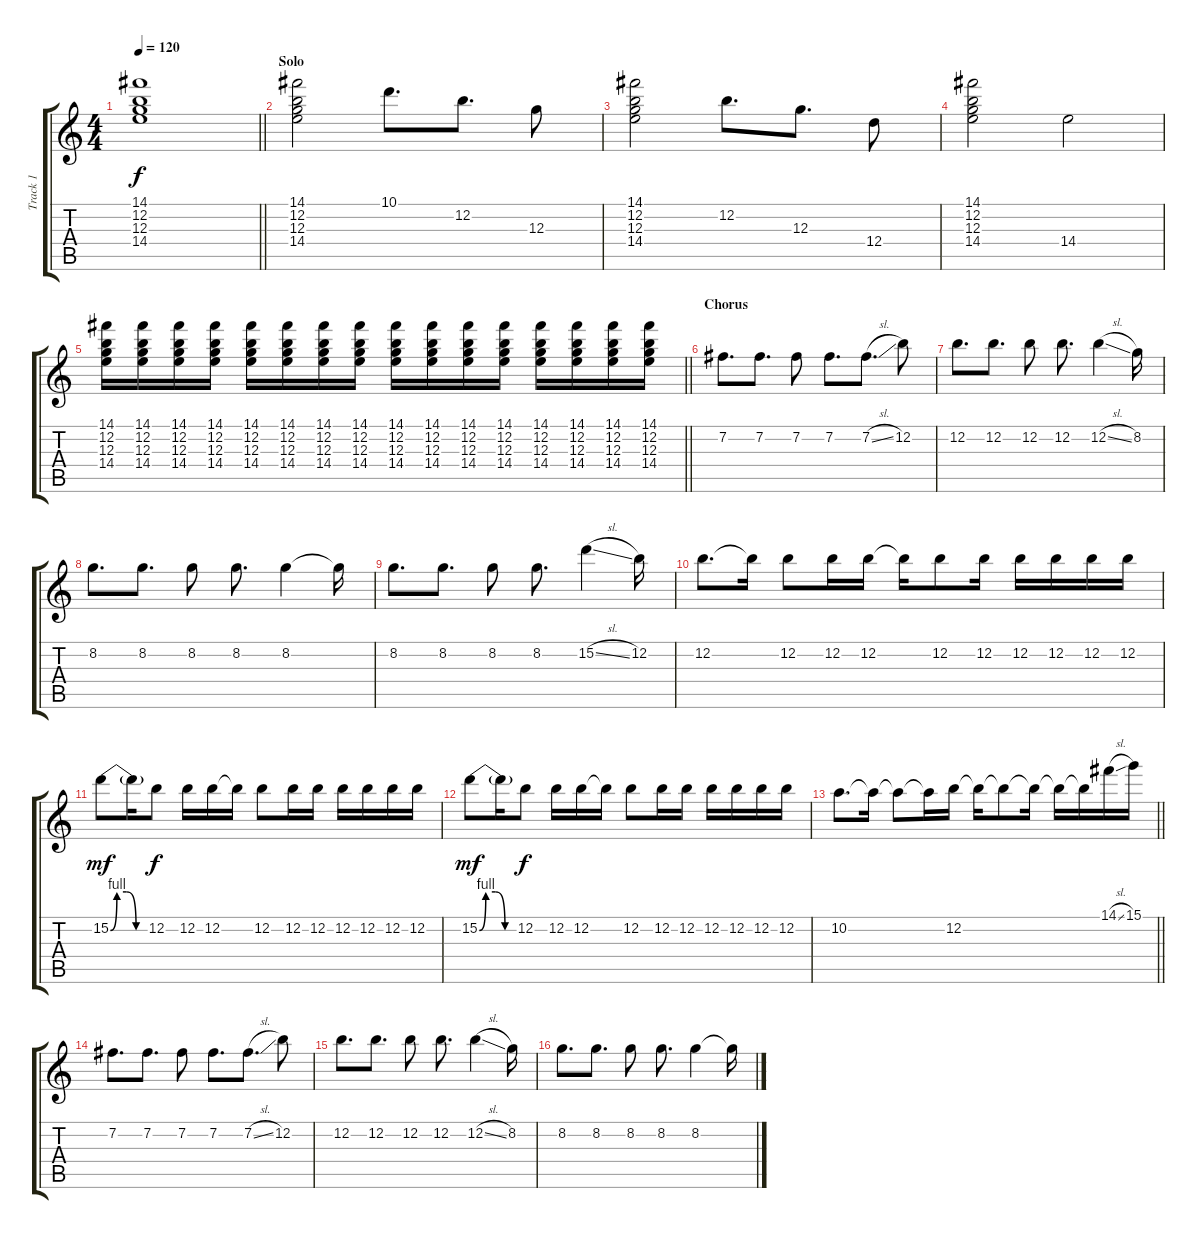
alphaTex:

\track ("Track 1" "Track 1") {instrument electricguitarclean}
\staff {score tabs}
\tuning (E4 B3 G3 D3 A2 E2) {hide}
\ts (4 4)
\tempo 120
\clef g2
\barLineRight lightlight
\ks c
(14.1 12.2 12.3 14.4).1{dy f} |
\section ("" "Solo")
(14.1 12.2 12.3 14.4).2 10.1.8{d} 12.2.8{d} 12.3.8 |
(14.1 12.2 12.3 14.4).2 12.2.8{d} 12.3.8{d} 12.4.8 |
(14.1 12.2 12.3 14.4).2 14.4.2 |
\barLineRight lightlight
(14.1 12.2 12.3 14.4).16 (14.1 12.2 12.3 14.4).16 (14.1 12.2 12.3 14.4).16 (14.1 12.2 12.3 14.4).16 (14.1 12.2 12.3 14.4).16 (14.1 12.2 12.3 14.4).16 (14.1 12.2 12.3 14.4).16 (14.1 12.2 12.3 14.4).16 (14.1 12.2 12.3 14.4).16 (14.1 12.2 12.3 14.4).16 (14.1 12.2 12.3 14.4).16 (14.1 12.2 12.3 14.4).16 (14.1 12.2 12.3 14.4).16 (14.1 12.2 12.3 14.4).16 (14.1 12.2 12.3 14.4).16 (14.1 12.2 12.3 14.4).16 |
\section ("" "Chorus")
7.2.8{d} 7.2.8{d} 7.2.8 7.2.8{d} 7.2{sl}.8{d} 12.2.8 |
12.2.8{d} 12.2.8{d} 12.2.8 12.2.8{d} 12.2{sl}.4 8.2.16 |
8.2.8{d} 8.2.8{d} 8.2.8 8.2.8{d} 8.2.4 8.2{t}.16 |
8.2.8{d} 8.2.8{d} 8.2.8 8.2.8{d} 15.2{sl}.4 12.2.16 |
12.2.8{d} 12.2{t}.16 12.2.8 12.2.16 12.2.16 12.2{t}.16 12.2.8 12.2.16 12.2.16 12.2.16 12.2.16 12.2.16 |
15.2{be (custom 0 0 10 4 25 4 40 0 60 0)}.8{dy mf} 15.2{t}.16 12.2.8{dy f} 12.2.16 12.2.16 12.2{t}.16 12.2.8 12.2.16 12.2.16 12.2.16 12.2.16 12.2.16 12.2.16 |
15.2{be (custom 0 0 10 4 25 4 40 0 60 0)}.8{dy mf} 15.2{t}.16 12.2.8{dy f} 12.2.16 12.2.16 12.2{t}.16 12.2.8 12.2.16 12.2.16 12.2.16 12.2.16 12.2.16 12.2.16 |
\barLineRight lightlight
10.2.8{d} 10.2{t}.16 10.2{t}.8 10.2{t}.16 12.2.16 12.2{t}.16 12.2{t}.8 12.2{t}.16 12.2{t}.16 12.2{t}.16 14.1{sl}.16 15.1.16 |
7.2.8{d} 7.2.8{d} 7.2.8 7.2.8{d} 7.2{sl}.8{d} 12.2.8 |
12.2.8{d} 12.2.8{d} 12.2.8 12.2.8{d} 12.2{sl}.4 8.2.16 |
8.2.8{d} 8.2.8{d} 8.2.8 8.2.8{d} 8.2.4 8.2{t}.16
